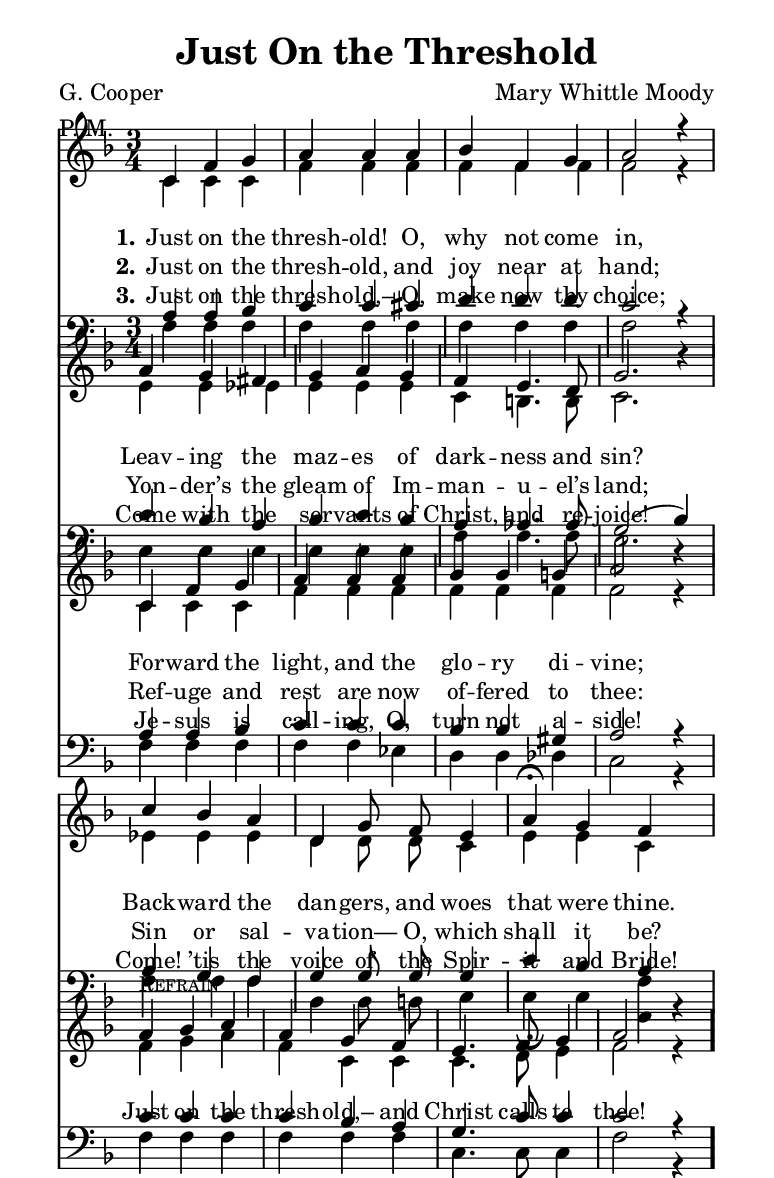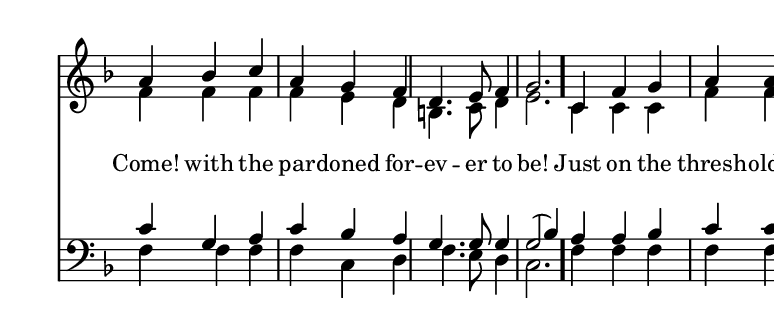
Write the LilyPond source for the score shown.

\include "common/global.ily"
\paper {
  \include "common/paper.ily"
  %ragged-bottom = ##t
  ragged-last-bottom = ##t
  systems-per-page = 5
  page-count = 2
  system-count = 6
}

\header{
  hymnnumber = "98"
  title = "Just On the Threshold"
  tunename = "Moment By Moment"
  meter = "P. M."
  poet = "G. Cooper"
  composer = "Mary Whittle Moody"
  %copyright = ""
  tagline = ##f
}

% for fermata in MIDI
ta = { \tempo 4=120 }
tb = { \tempo 4=60 }

patternAA = { c4 c4 c4 | c4 c4 c4 | c4 c4 c4 | c2 c4 }
patternBA = { c4 c4 c4 | c4 c4 c4 | c4 c4. c8 | c2. }
patternBB = { c4 c4 c4 | c4 c4 c4 | c4 c4. c8 | c2( c4) }
patternCA = { c4 c4 c4 | c4 c8 c8 c4 | c4 \tb c4 \ta c4 | c2. }
patternDA = { c4 c4 c4 | c4 c4 c4 | c4. c8 c4 | c2 c4 }
patternEA = { c4 c4 c4 | c4 c4 c4 | c4. c8 c4 | c2. }
patternEB = { c4 c4 c4 | c4 c4 c4 | c4. c8 c4 | c2( c4) }
patternFA = { c4 c4 c4 | c4 c4 c4 | c4 c4. c8 | c2 c4 }
patternGA = { c4 c4 c4 | c4 c8 c8 c4 | c4 c4. c8 | c2. }

global = {
  \include "common/overrides.ily"
  \override Staff.TimeSignature.style = #'()
  \time 3/4
  \override Score.MetronomeMark.transparent = ##t % hide all fermata changes too
  \ta
  \key f \major
  \autoBeamOff
}

notesSoprano = {
\global
\relative c' {

  \changePitch \patternAA { c f g | a a a | bes f g | a r }
  \changePitch \patternBA { a g fis | g a g | f e d | g }
  \changePitch \patternAA { c, f g | a a a | bes bes b | c r }
  \changePitch \patternCA { c bes a | d, g f | e a \fermata g | f }

  << s^\markup { \small \caps "Refrain" }
  \changePitch \patternDA { a bes c | a g f | e f g | a r } >>
  \changePitch \patternEA { a bes c | a g f | d e f | g }
  \changePitch \patternFA { c, f g | a a a | d d c | bes r }
  \changePitch \patternGA { bes a g | d g f | e a g | f }

  \bar "|."

}
}

notesAlto = {
\global
\relative e' {

  \changePitch \patternAA { c c c | f f f | f f f | f r }
  \changePitch \patternBA { e e ees | e e e | c b! b | c }
  \changePitch \patternAA { c c c | f f f | f f f | f r }
  \changePitch \patternCA { ees ees ees | d d d | c e e | c }

  \changePitch \patternDA { f g a | f c c | c d e | f r }
  \changePitch \patternEA { f f f | f e d | b! c d | e }
  \changePitch \patternFA { c c c | f f g | fis fis a | g r }
  \changePitch \patternGA { d d d | d d d | c e c | c }

}
}

notesTenor = {
\global
\relative a {

  \changePitch \patternAA { a a bes | c c cis | d d d | c r }
  \changePitch \patternBB { c bes a | bes c bes | a aes aes | g( bes) }
  \changePitch \patternAA { a a bes | c c c | bes bes gis | a r }
  \changePitch \patternCA { a g f | g g g | g c bes | a }

  \changePitch \patternDA { c c c | c bes a | g c c | c r }
  \changePitch \patternEB { c g a | c bes a | g g g | g( bes) }
  \changePitch \patternFA { a a bes | c c c | a a d | d r }
  \changePitch \patternGA { bes c bes | g g g | g c bes | a }

}
}

notesBass = {
\global
\relative f {

  \changePitch \patternAA { f f f | f f f | f f f | f r }
  \changePitch \patternBA { c c c | c c c | f f f | e }
  \changePitch \patternAA { f f f | f f ees | d d des | c r }
  \changePitch \patternCA { f f f | bes, bes b! | c c \fermata c | <f f,> }

  \changePitch \patternDA { f f f | f f f | c c c | f r }
  \changePitch \patternEA { f f f | f c d | f e d | c }
  \changePitch \patternFA { f f f | f f ees | d d d | g r }
  \changePitch \patternGA { g, a bes | bes bes b! | c c c | <f f,> }

}
}

% This hymn does not have \bar "." at the end of each line as typeset in the
% original

Refrain = \lyricmode {

Just on the thresh -- old,– and Christ calls to thee! \bar "."
Come! with the par -- doned for -- ev -- er to be! \bar "."
Just on the thresh -- old– why lin -- ger so long? \bar "."
Sing, with the ran -- somed, E -- ter -- ni -- ty’s song! \bar "."

}

wordsA = \lyricmode {
\set stanza = "1."

Just on the thresh -- old! O, why not come in,
Leav -- ing the maz -- es of dark -- ness and sin?
For -- ward the light, and the glo -- ry di -- vine;
Back -- ward the dan -- gers, and woes that were thine.

}

wordsB = \lyricmode {
\set stanza = "2."

Just on the thresh -- old, and joy near at hand;
Yon -- der’s the gleam of Im -- man -- u -- el’s land;
Ref -- uge and rest are now of -- fered to thee:
Sin or sal -- va -- tion— O, which shall it be?

\Refrain

}

wordsC = \lyricmode {
\set stanza = "3."

Just on the thresh -- old,– O, make now thy choice;
Come with the ser -- vants of Christ, and re -- joice!
Je -- sus is call -- ing, O, turn not a -- side!
Come! ’tis the voice of the Spir -- it and Bride!

}

\score {
  \context ChoirStaff <<
    \context Staff = upper <<
      \set ChoirStaff.systemStartDelimiter = #'SystemStartBar
      \context Voice  = sopranos { \voiceOne << \notesSoprano >> }
      \context Voice  = altos { \voiceTwo << \notesAlto >> }
      \context Lyrics = one   \lyricsto sopranos \wordsA
      \context Lyrics = two   \lyricsto sopranos \wordsB
      \context Lyrics = three \lyricsto sopranos \wordsC
    >>
    \context Staff = men <<
      \clef bass
      \context Voice  = tenors { \voiceOne << \notesTenor >> }
      \context Voice  = basses { \voiceTwo << \notesBass >> }
    >>
  >>
  \layout {
    \include "common/layout.ily"
  }
  \midi{
    \include "common/midi.ily"
  }
}

%\markup { \fill-line { \column {
%  \line{ \bold 5 \column { \wordsE } } \combine \null \vspace #0.4
%  \line{ \bold 6 \column { \wordsF } } \combine \null \vspace #0.4
%  \line{ \bold 7 \column { \wordsG } } \combine \null \vspace #0.4
%  \line{ \bold 8 \column { \wordsH } } \combine \null \vspace #0.4
%} } }

\version "2.18.0"  % necessary for upgrading to future LilyPond versions.

% vi:set et ts=2 sw=2 ai nocindent syntax=lilypond:
